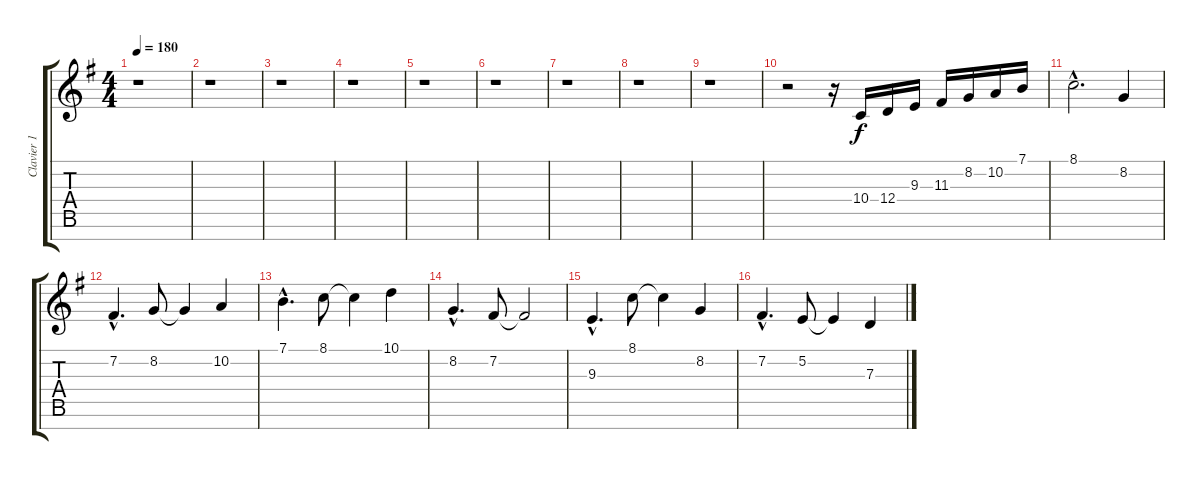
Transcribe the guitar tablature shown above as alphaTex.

\track ("Clavier 1" "Clavier 1") {instrument stringensemble1}
\staff {score tabs}
\tuning (E4 B3 G3 D3 A2 E2 B1) {hide}
\ts (4 4)
\tempo 180
\clef g2
\ks g
r.1{dy f} |
r.1 |
r.1 |
r.1 |
r.1 |
r.1 |
r.1 |
r.1 |
r.1 |
r.2 r.16{volume 16} 10.4.16 12.4.16 9.3.16 11.3.16 8.2.16 10.2.16 7.1.16 |
8.1{hac}.2{d} 8.2.4 |
7.2{hac}.4{d} 8.2.8 8.2{t}.4 10.2.4 |
7.1{hac}.4{d} 8.1.8 8.1{t}.4 10.1.4 |
8.2{hac}.4{d} 7.2.8 7.2{t}.2 |
9.3{hac}.4{d} 8.1.8 8.1{t}.4 8.2.4 |
7.2{hac}.4{d} 5.2.8 5.2{t}.4 7.3.4
